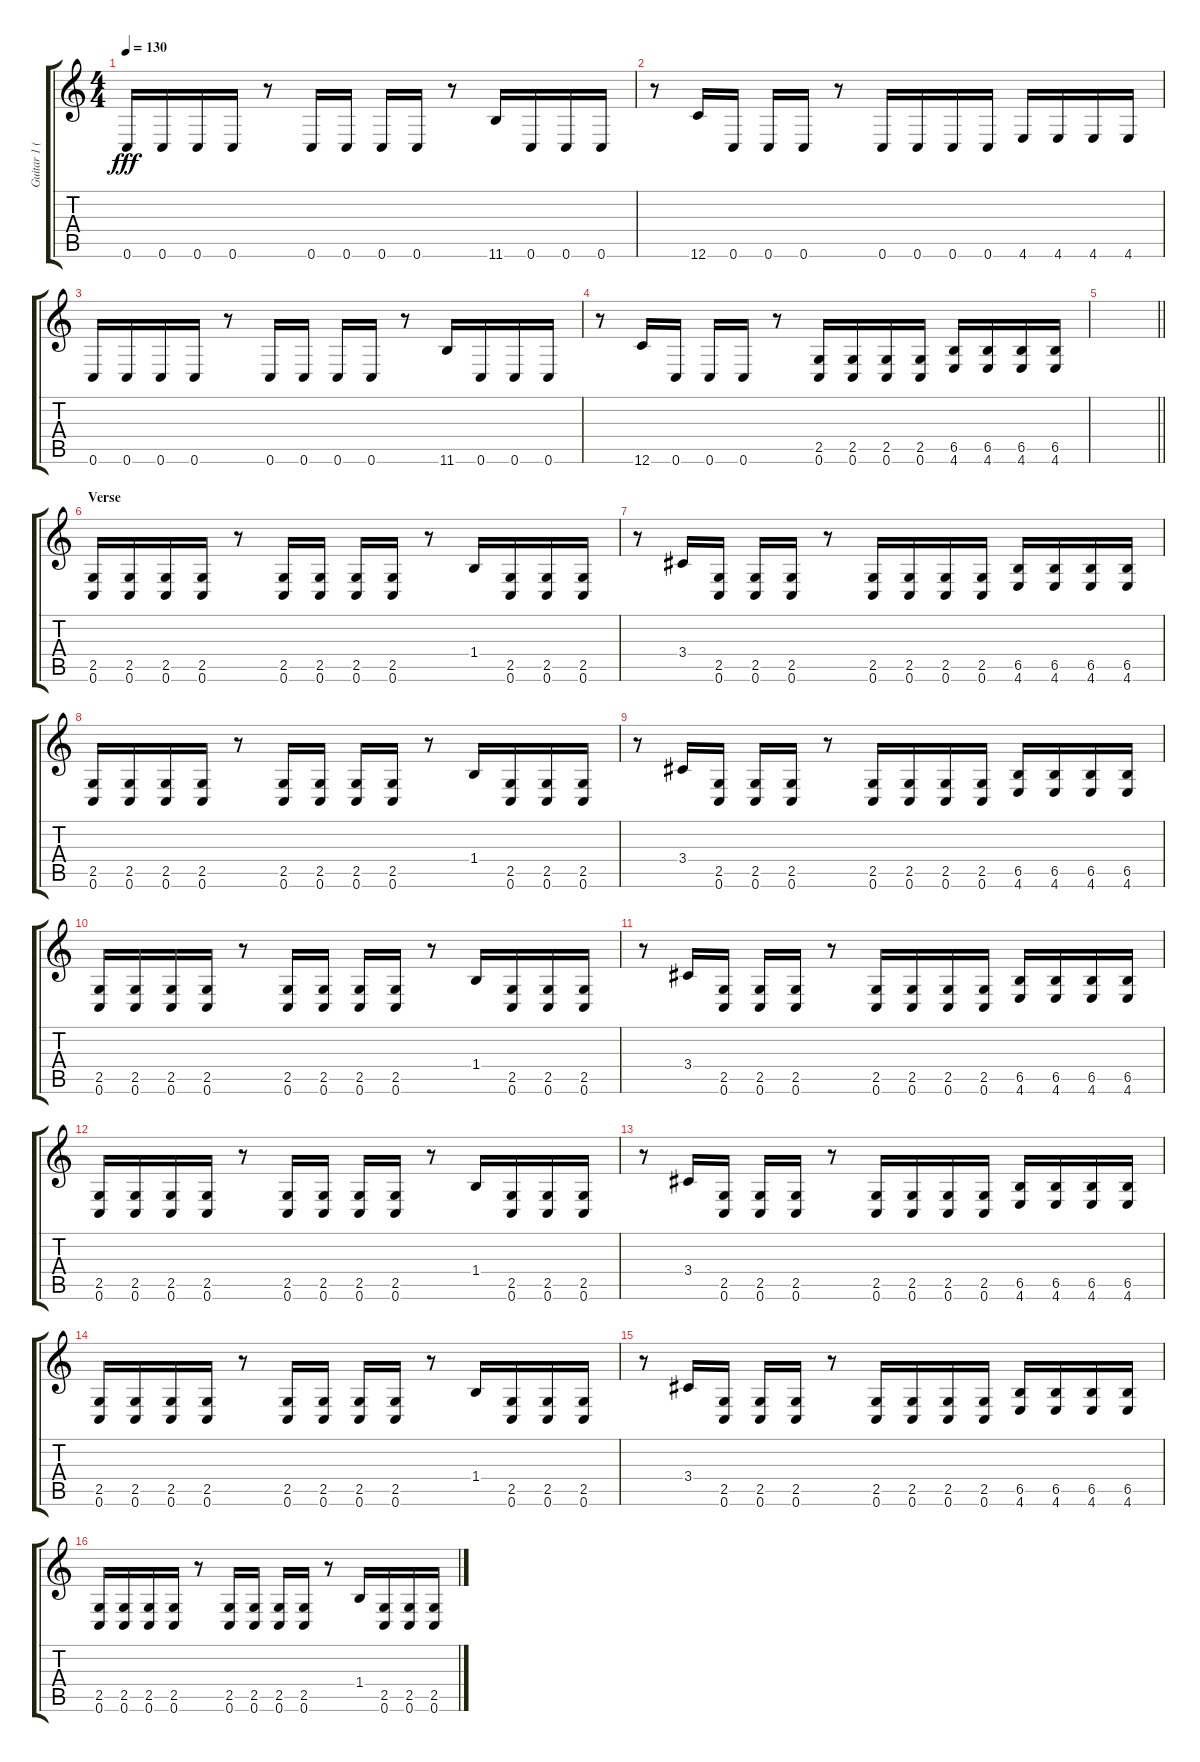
\track ("Guitar 1 (Steph)" "Guitar 1 (") {instrument overdrivenguitar}
\staff {score tabs}
\tuning (C4 G3 Eb3 Bb2 F2 C2) {hide}
\ts (4 4)
\tempo 130
\clef g2
\ks c
0.6.16{dy fff} 0.6.16 0.6.16 0.6.16 r.8 0.6.16 0.6.16 0.6.16 0.6.16 r.8 11.6.16 0.6.16 0.6.16 0.6.16 |
r.8 12.6.16 0.6.16 0.6.16 0.6.16 r.8 0.6.16 0.6.16 0.6.16 0.6.16 4.6.16 4.6.16 4.6.16 4.6.16 |
0.6.16 0.6.16 0.6.16 0.6.16 r.8 0.6.16 0.6.16 0.6.16 0.6.16 r.8 11.6.16 0.6.16 0.6.16 0.6.16 |
r.8 12.6.16 0.6.16 0.6.16 0.6.16 r.8 (2.5 0.6).16 (2.5 0.6).16 (2.5 0.6).16 (2.5 0.6).16 (6.5 4.6).16 (6.5 4.6).16 (6.5 4.6).16 (6.5 4.6).16 |
\barLineRight lightlight
|
\section ("" "Verse")
(2.5 0.6).16 (2.5 0.6).16 (2.5 0.6).16 (2.5 0.6).16 r.8 (2.5 0.6).16 (2.5 0.6).16 (2.5 0.6).16 (2.5 0.6).16 r.8 1.4.16 (2.5 0.6).16 (2.5 0.6).16 (2.5 0.6).16 |
r.8 3.4.16 (2.5 0.6).16 (2.5 0.6).16 (2.5 0.6).16 r.8 (2.5 0.6).16 (2.5 0.6).16 (2.5 0.6).16 (2.5 0.6).16 (6.5 4.6).16 (6.5 4.6).16 (6.5 4.6).16 (6.5 4.6).16 |
(2.5 0.6).16 (2.5 0.6).16 (2.5 0.6).16 (2.5 0.6).16 r.8 (2.5 0.6).16 (2.5 0.6).16 (2.5 0.6).16 (2.5 0.6).16 r.8 1.4.16 (2.5 0.6).16 (2.5 0.6).16 (2.5 0.6).16 |
r.8 3.4.16 (2.5 0.6).16 (2.5 0.6).16 (2.5 0.6).16 r.8 (2.5 0.6).16 (2.5 0.6).16 (2.5 0.6).16 (2.5 0.6).16 (6.5 4.6).16 (6.5 4.6).16 (6.5 4.6).16 (6.5 4.6).16 |
(2.5 0.6).16 (2.5 0.6).16 (2.5 0.6).16 (2.5 0.6).16 r.8 (2.5 0.6).16 (2.5 0.6).16 (2.5 0.6).16 (2.5 0.6).16 r.8 1.4.16 (2.5 0.6).16 (2.5 0.6).16 (2.5 0.6).16 |
r.8 3.4.16 (2.5 0.6).16 (2.5 0.6).16 (2.5 0.6).16 r.8 (2.5 0.6).16 (2.5 0.6).16 (2.5 0.6).16 (2.5 0.6).16 (6.5 4.6).16 (6.5 4.6).16 (6.5 4.6).16 (6.5 4.6).16 |
(2.5 0.6).16 (2.5 0.6).16 (2.5 0.6).16 (2.5 0.6).16 r.8 (2.5 0.6).16 (2.5 0.6).16 (2.5 0.6).16 (2.5 0.6).16 r.8 1.4.16 (2.5 0.6).16 (2.5 0.6).16 (2.5 0.6).16 |
r.8 3.4.16 (2.5 0.6).16 (2.5 0.6).16 (2.5 0.6).16 r.8 (2.5 0.6).16 (2.5 0.6).16 (2.5 0.6).16 (2.5 0.6).16 (6.5 4.6).16 (6.5 4.6).16 (6.5 4.6).16 (6.5 4.6).16 |
(2.5 0.6).16 (2.5 0.6).16 (2.5 0.6).16 (2.5 0.6).16 r.8 (2.5 0.6).16 (2.5 0.6).16 (2.5 0.6).16 (2.5 0.6).16 r.8 1.4.16 (2.5 0.6).16 (2.5 0.6).16 (2.5 0.6).16 |
r.8 3.4.16 (2.5 0.6).16 (2.5 0.6).16 (2.5 0.6).16 r.8 (2.5 0.6).16 (2.5 0.6).16 (2.5 0.6).16 (2.5 0.6).16 (6.5 4.6).16 (6.5 4.6).16 (6.5 4.6).16 (6.5 4.6).16 |
(2.5 0.6).16 (2.5 0.6).16 (2.5 0.6).16 (2.5 0.6).16 r.8 (2.5 0.6).16 (2.5 0.6).16 (2.5 0.6).16 (2.5 0.6).16 r.8 1.4.16 (2.5 0.6).16 (2.5 0.6).16 (2.5 0.6).16
